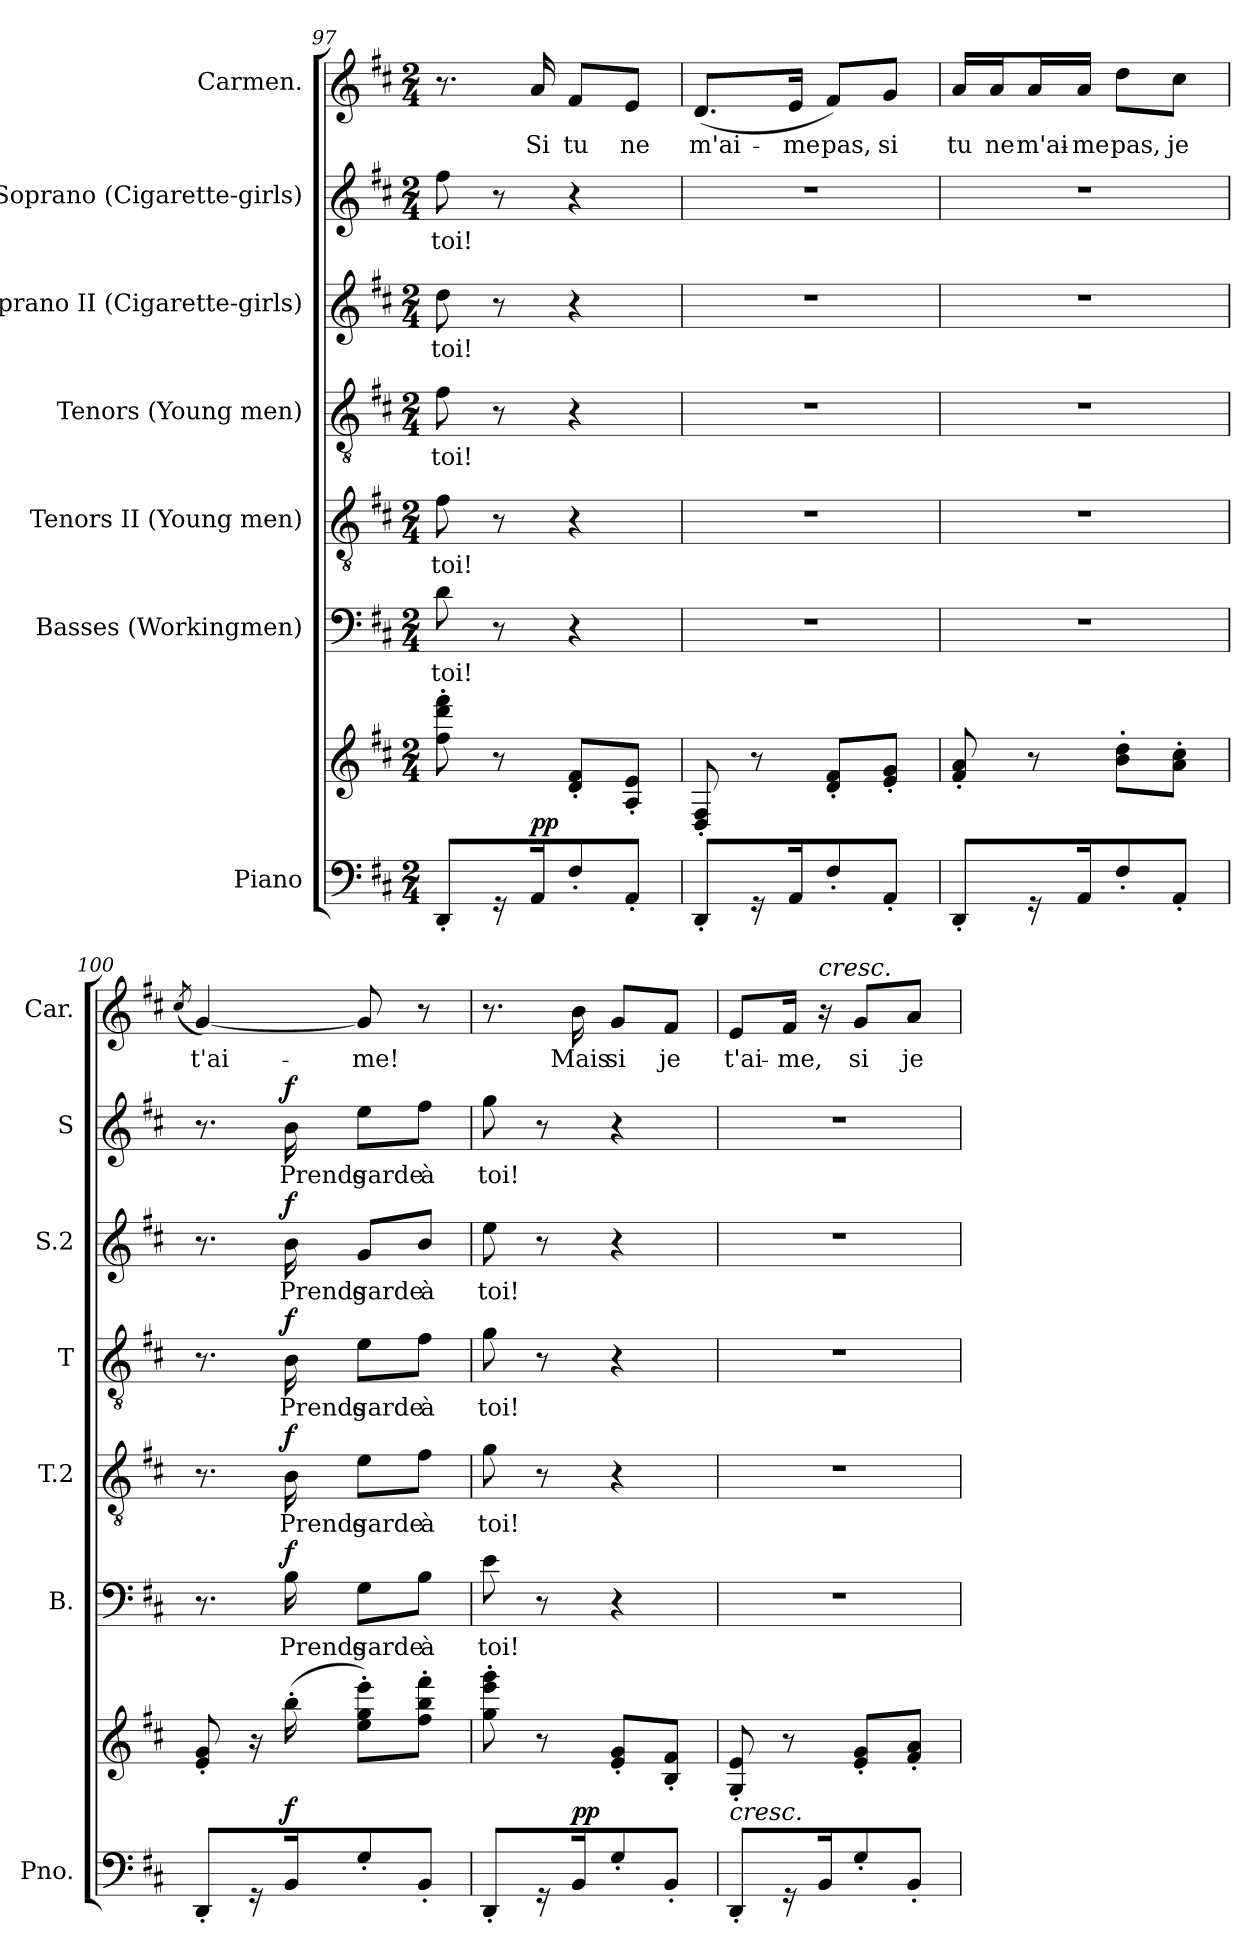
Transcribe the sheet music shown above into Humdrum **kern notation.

**kern	**kern	**dynam	**kern	**text	**dynam	**kern	**text	**dynam	**kern	**text	**dynam	**kern	**text	**dynam	**kern	**text	**dynam	**kern	**text
*part7	*part7	*part7	*part6	*part6	*part6	*part5	*part5	*part5	*part4	*part4	*part4	*part3	*part3	*part3	*part2	*part2	*part2	*part1	*part1
*staff8	*staff7	*staff7/8	*staff6	*staff6	*staff6	*staff5	*staff5	*staff5	*staff4	*staff4	*staff4	*staff3	*staff3	*staff3	*staff2	*staff2	*staff2	*staff1	*staff1
*I"Piano	*	*	*I"Basses (Workingmen)	*	*	*I"Tenors II (Young men)	*	*	*I"Tenors (Young men)	*	*	*I"Soprano II  (Cigarette-girls)	*	*	*I"Soprano (Cigarette-girls)	*	*	*I"Carmen.	*
*I'Pno.	*	*	*I'B.	*	*	*I'T.2	*	*	*I'T	*	*	*I'S.2	*	*	*I'S	*	*	*I'Car.	*
*clefF4	*clefG2	*	*clefF4	*	*	*clefGv2	*	*	*clefGv2	*	*	*clefG2	*	*	*clefG2	*	*	*clefG2	*
*k[f#c#]	*k[f#c#]	*	*k[f#c#]	*	*	*k[f#c#]	*	*	*k[f#c#]	*	*	*k[f#c#]	*	*	*k[f#c#]	*	*	*k[f#c#]	*
*M2/4	*M2/4	*	*M2/4	*	*	*M2/4	*	*	*M2/4	*	*	*M2/4	*	*	*M2/4	*	*	*M2/4	*
=97	=97	=97	=97	=97	=97	=97	=97	=97	=97	=97	=97	=97	=97	=97	=97	=97	=97	=97	=97
!	!	!	!	!LO:LY:b	!	!	!LO:LY:b	!	!	!LO:LY:b	!	!	!LO:LY:b	!	!	!LO:LY:b	!	!	!
8DD'/L	8ff#\' 8ddd\' 8fff#\'	.	8d\	toi!	.	8f#\	toi!	.	8f#\	toi!	.	8dd\	toi!	.	8ff#\	toi!	.	8.r	.
16r	8r	.	8r	.	.	8r	.	.	8r	.	.	8r	.	.	8r	.	.	.	.
!	!	!LO:DY:a=2	!	!	!	!	!	!	!	!	!	!	!	!	!	!	!	!	!LO:LY:b
16AA/K	.	pp	.	.	.	.	.	.	.	.	.	.	.	.	.	.	.	16a/	Si
!	!	!	!	!	!	!	!	!	!	!	!	!	!	!	!	!	!	!	!LO:LY:b
8F#'/	8d/' 8f#/'L	.	4r	.	.	4r	.	.	4r	.	.	4r	.	.	4r	.	.	8f#/L	tu
!	!	!	!	!	!	!	!	!	!	!	!	!	!	!	!	!	!	!	!LO:LY:b
8AA'/J	8A/' 8e/'J	.	.	.	.	.	.	.	.	.	.	.	.	.	.	.	.	8e/J	ne
!!LO:PB:g=z
=98	=98	=98	=98	=98	=98	=98	=98	=98	=98	=98	=98	=98	=98	=98	=98	=98	=98	=98	=98
!	!	!	!	!	!	!	!	!	!	!	!	!	!	!	!	!	!	!	!LO:LY:b
8DD'/L	8D/' 8F#/'	.	2r	.	.	2r	.	.	2r	.	.	2r	.	.	2r	.	.	(<8.d/L	m'ai-
16r	8r	.	.	.	.	.	.	.	.	.	.	.	.	.	.	.	.	.	.
!	!	!	!	!	!	!	!	!	!	!	!	!	!	!	!	!	!	!	!LO:LY:b
16AA/K	.	.	.	.	.	.	.	.	.	.	.	.	.	.	.	.	.	16e/Jk	-me
!	!	!	!	!	!	!	!	!	!	!	!	!	!	!	!	!	!	!	!LO:LY:b
8F#'/	8d/' 8f#/'L	.	.	.	.	.	.	.	.	.	.	.	.	.	.	.	.	8f#/L)	pas,
!	!	!	!	!	!	!	!	!	!	!	!	!	!	!	!	!	!	!	!LO:LY:b
8AA'/J	8e/' 8g/'J	.	.	.	.	.	.	.	.	.	.	.	.	.	.	.	.	8g/J	si
=99	=99	=99	=99	=99	=99	=99	=99	=99	=99	=99	=99	=99	=99	=99	=99	=99	=99	=99	=99
!	!	!	!	!	!	!	!	!	!	!	!	!	!	!	!	!	!	!	!LO:LY:b
8DD'/L	8f#/' 8a/'	.	2r	.	.	2r	.	.	2r	.	.	2r	.	.	2r	.	.	16a/LL	tu
!	!	!	!	!	!	!	!	!	!	!	!	!	!	!	!	!	!	!	!LO:LY:b
.	.	.	.	.	.	.	.	.	.	.	.	.	.	.	.	.	.	16a/J	ne
!	!	!	!	!	!	!	!	!	!	!	!	!	!	!	!	!	!	!	!LO:LY:b
16r	8r	.	.	.	.	.	.	.	.	.	.	.	.	.	.	.	.	16a/L	m'ai-
!	!	!	!	!	!	!	!	!	!	!	!	!	!	!	!	!	!	!	!LO:LY:b
16AA/K	.	.	.	.	.	.	.	.	.	.	.	.	.	.	.	.	.	16a/JJ	-me
!	!	!	!	!	!	!	!	!	!	!	!	!	!	!	!	!	!	!	!LO:LY:b
8F#'/	8b\' 8dd\'L	.	.	.	.	.	.	.	.	.	.	.	.	.	.	.	.	8dd\L	pas,
!	!	!	!	!	!	!	!	!	!	!	!	!	!	!	!	!	!	!	!LO:LY:b
8AA'/J	8a\' 8cc#\'J	.	.	.	.	.	.	.	.	.	.	.	.	.	.	.	.	8cc#\J	je
=100	=100	=100	=100	=100	=100	=100	=100	=100	=100	=100	=100	=100	=100	=100	=100	=100	=100	=100	=100
.	.	.	.	.	.	.	.	.	.	.	.	.	.	.	.	.	.	(<8qcc#/	.
!	!	!	!	!	!	!	!	!	!	!	!	!	!	!	!	!	!	!	!LO:LY:b
8DD'/L	8e/' 8g/'	.	8.r	.	.	8.r	.	.	8.r	.	.	8.r	.	.	8.r	.	.	[4g/)	t'ai-
16r	16r	.	.	.	.	.	.	.	.	.	.	.	.	.	.	.	.	.	.
!	!	!LO:DY:a=2	!	!LO:LY:b	!LO:DY:a	!	!LO:LY:b	!LO:DY:a	!	!LO:LY:b	!LO:DY:a	!	!LO:LY:b	!LO:DY:a	!	!LO:LY:b	!LO:DY:a	!	!
16BB/K	(>16bb'\	f	16B\	Prends	f	16B\	Prends	f	16B\	Prends	f	16b\	Prends	f	16b\	Prends	f	.	.
!	!	!	!	!LO:LY:b	!	!	!LO:LY:b	!	!	!LO:LY:b	!	!	!LO:LY:b	!	!	!LO:LY:b	!	!	!LO:LY:b
8G'/	8ee\' 8gg\' 8eee\'L)	.	8G\L	garde	.	8e\L	garde	.	8e\L	garde	.	8g/L	garde	.	8ee\L	garde	.	8g/]	-me!
!	!	!	!	!LO:LY:b	!	!	!LO:LY:b	!	!	!LO:LY:b	!	!	!LO:LY:b	!	!	!LO:LY:b	!	!	!
8BB'/J	8ff#\' 8bb\' 8fff#\'J	.	8B\J	à	.	8f#\J	à	.	8f#\J	à	.	8b/J	à	.	8ff#\J	à	.	8r	.
=101	=101	=101	=101	=101	=101	=101	=101	=101	=101	=101	=101	=101	=101	=101	=101	=101	=101	=101	=101
!	!	!	!	!LO:LY:b	!	!	!LO:LY:b	!	!	!LO:LY:b	!	!	!LO:LY:b	!	!	!LO:LY:b	!	!	!
8DD'/L	8gg\' 8eee\' 8ggg\'	.	8e\	toi!	.	8g\	toi!	.	8g\	toi!	.	8ee\	toi!	.	8gg\	toi!	.	8.r	.
16r	8r	.	8r	.	.	8r	.	.	8r	.	.	8r	.	.	8r	.	.	.	.
!	!	!LO:DY:a=2	!	!	!	!	!	!	!	!	!	!	!	!	!	!	!	!	!LO:LY:b
16BB/K	.	pp	.	.	.	.	.	.	.	.	.	.	.	.	.	.	.	16b\	Mais
!	!	!	!	!	!	!	!	!	!	!	!	!	!	!	!	!	!	!	!LO:LY:b
8G'/	8e/' 8g/'L	.	4r	.	.	4r	.	.	4r	.	.	4r	.	.	4r	.	.	8g/L	si
!	!	!	!	!	!	!	!	!	!	!	!	!	!	!	!	!	!	!	!LO:LY:b
8BB'/J	8B/' 8f#/'J	.	.	.	.	.	.	.	.	.	.	.	.	.	.	.	.	8f#/J	je
=102	=102	=102	=102	=102	=102	=102	=102	=102	=102	=102	=102	=102	=102	=102	=102	=102	=102	=102	=102
!LO:TX:a:i:t=cresc.	!	!	!	!	!	!	!	!	!	!	!	!	!	!	!	!	!	!	!
!	!	!	!	!	!	!	!	!	!	!	!	!	!	!	!	!	!	!	!LO:LY:b
8DD'/L	8G/' 8e/'	.	2r	.	.	2r	.	.	2r	.	.	2r	.	.	2r	.	.	8e/L	t'ai-
!	!	!	!	!	!	!	!	!	!	!	!	!	!	!	!	!	!	!	!LO:LY:b
16r	8r	.	.	.	.	.	.	.	.	.	.	.	.	.	.	.	.	16f#/Jk	-me,
!	!	!	!	!	!	!	!	!	!	!	!	!	!	!	!	!	!	!LO:TX:a:i:t=cresc.	!
16BB/K	.	.	.	.	.	.	.	.	.	.	.	.	.	.	.	.	.	16r	.
!	!	!	!	!	!	!	!	!	!	!	!	!	!	!	!	!	!	!	!LO:LY:b
8G'/	8e/' 8g/'L	.	.	.	.	.	.	.	.	.	.	.	.	.	.	.	.	8g/L	si
!	!	!	!	!	!	!	!	!	!	!	!	!	!	!	!	!	!	!	!LO:LY:b
8BB'/J	8f#/' 8a/'J	.	.	.	.	.	.	.	.	.	.	.	.	.	.	.	.	8a/J	je
=	=	=	=	=	=	=	=	=	=	=	=	=	=	=	=	=	=	=	=
*-	*-	*-	*-	*-	*-	*-	*-	*-	*-	*-	*-	*-	*-	*-	*-	*-	*-	*-	*-
